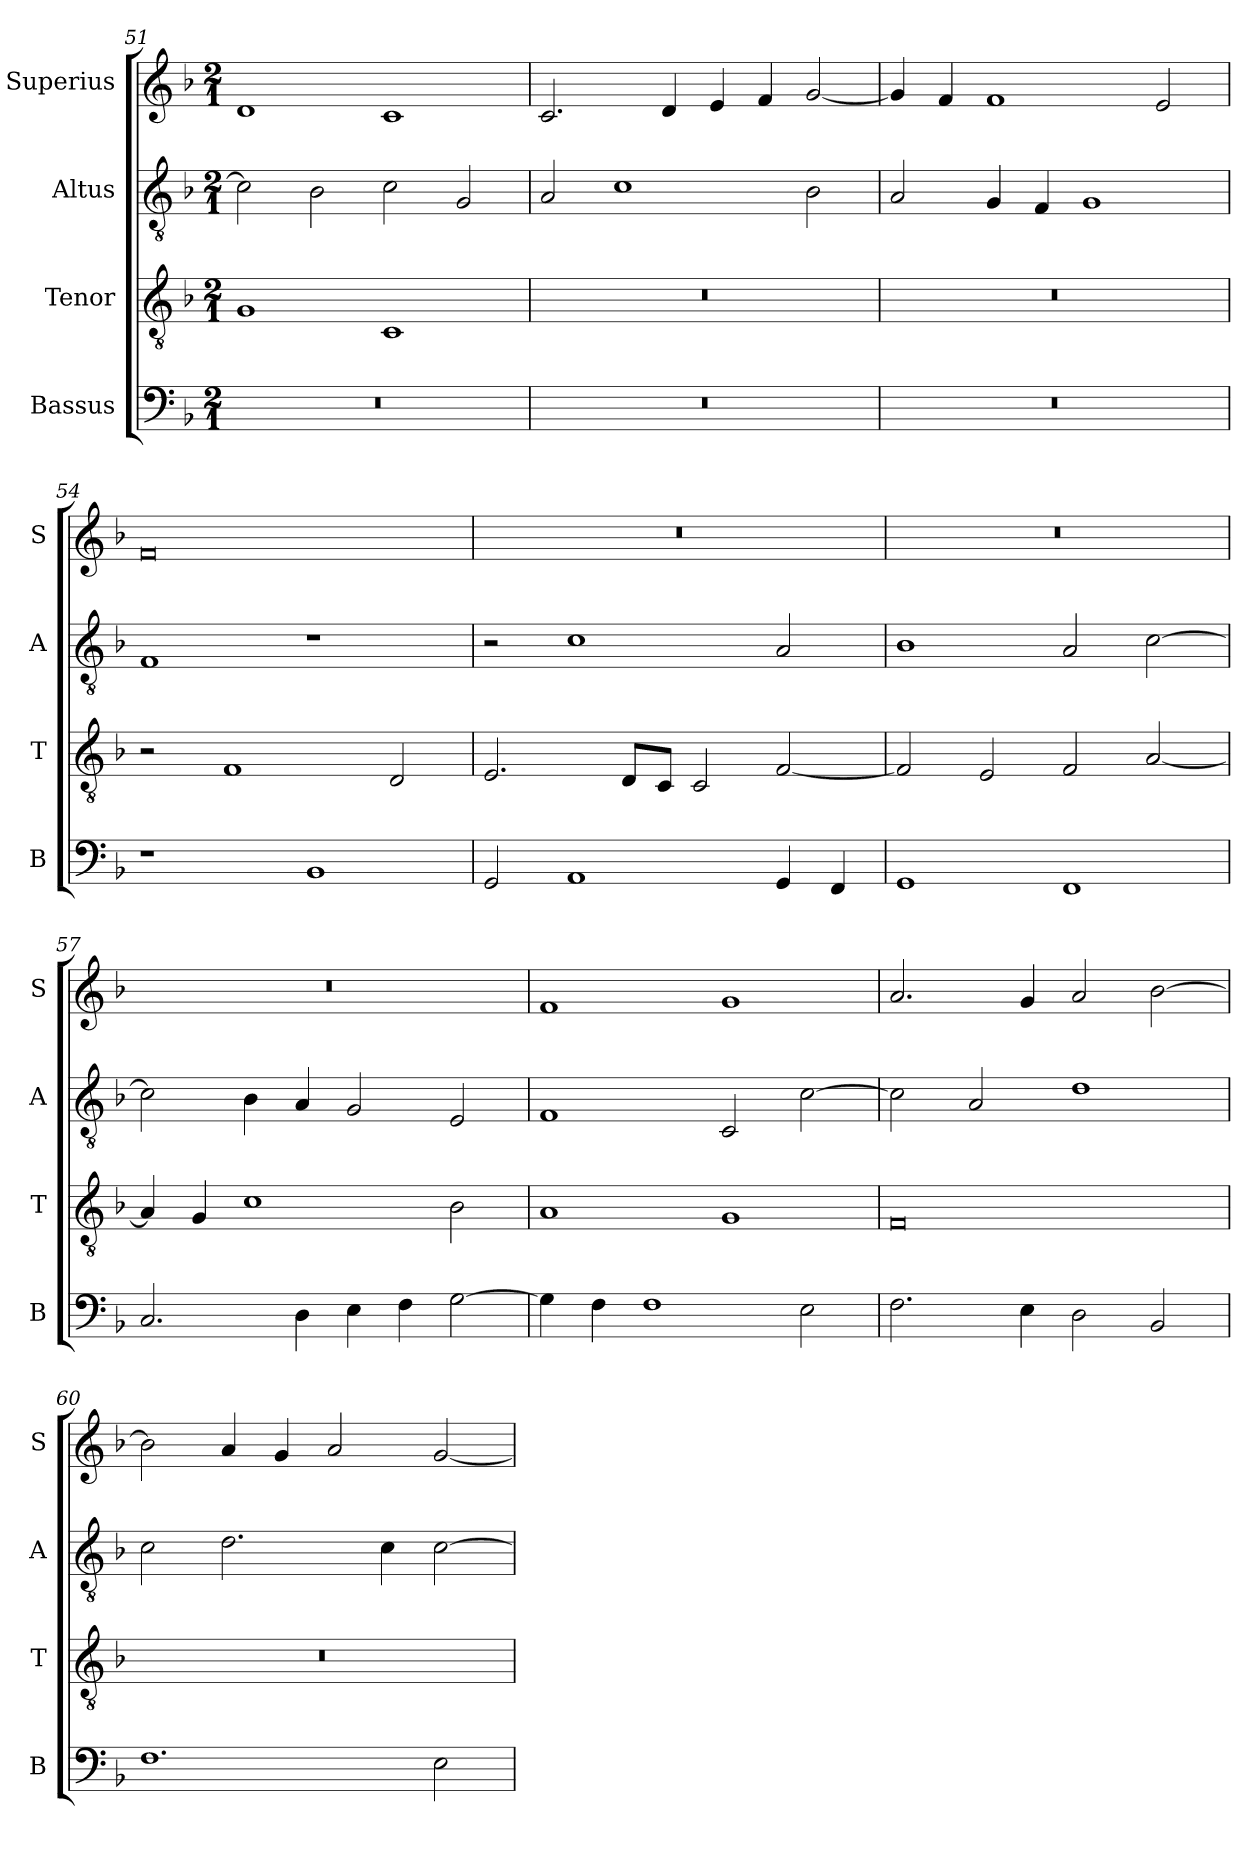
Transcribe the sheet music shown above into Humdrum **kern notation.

**kern	**kern	**kern	**kern
*part4	*part3	*part2	*part1
*staff4	*staff3	*staff2	*staff1
*I"Bassus	*I"Tenor	*I"Altus	*I"Superius
*I'B	*I'T	*I'A	*I'S
*clefF4	*clefGv2	*clefGv2	*clefG2
*k[b-]	*k[b-]	*k[b-]	*k[b-]
*F:	*F:	*F:	*F:
*M2/1	*M2/1	*M2/1	*M2/1
=51	=51	=51	=51
0r	1G	2c]	1d
.	.	2B-	.
.	1C	2c	1c
.	.	2G	.
=52	=52	=52	=52
0r	0r	2A	2.c
.	.	1c	.
.	.	.	4d
.	.	.	4e
.	.	.	4f
.	.	2B-	[2g
=53	=53	=53	=53
0r	0r	2A	4g]
.	.	.	4f
.	.	4G	1f
.	.	4F	.
.	.	1G	.
.	.	.	2e
=54	=54	=54	=54
1r	2r	1F	0f
.	1F	.	.
1BB-	.	1r	.
.	2D	.	.
=55	=55	=55	=55
2GG	2.E	2r	0r
1AA	.	1c	.
.	8DL	.	.
.	8CJ	.	.
.	2C	.	.
4GG	[2F	2A	.
4FF	.	.	.
=56	=56	=56	=56
1GG	2F]	1B-	0r
.	2E	.	.
1FF	2F	2A	.
.	[2A	[2c	.
=57	=57	=57	=57
2.C	4A]	2c]	0r
.	4G	.	.
.	1c	4B-	.
4D	.	4A	.
4E	.	2G	.
4F	.	.	.
[2G	2B-	2E	.
=58	=58	=58	=58
4G]	1A	1F	1f
4F	.	.	.
1F	.	.	.
.	1G	2C	1g
2E	.	[2c	.
=59	=59	=59	=59
2.F	0F	2c]	2.a
.	.	2A	.
4E	.	.	4g
2D	.	1d	2a
2BB-	.	.	[2b-
=60	=60	=60	=60
1.F	0r	2c	2b-]
.	.	2.d	4a
.	.	.	4g
.	.	.	2a
.	.	4c	.
2E	.	[2c	[2g
=	=	=	=
*-	*-	*-	*-
